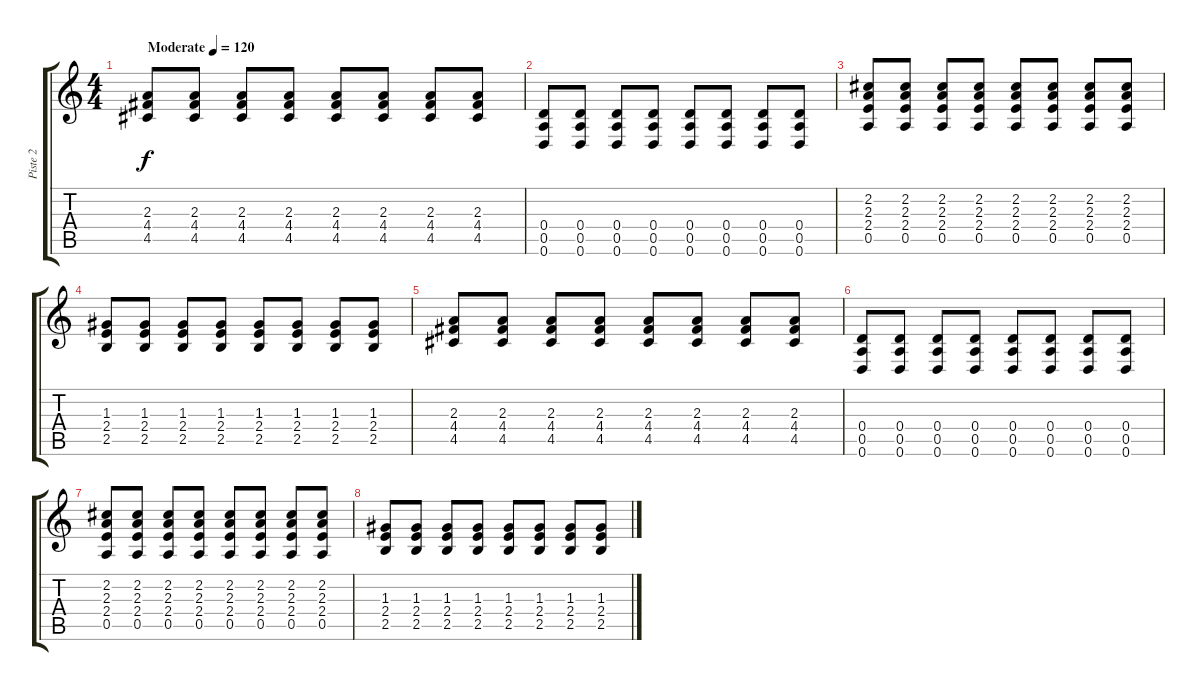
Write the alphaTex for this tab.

\track ("Piste 2" "Piste 2") {instrument acousticguitarsteel}
\staff {score tabs}
\tuning (E4 B3 G3 D3 A2 D2) {hide}
\ts (4 4)
\tempo (120 "Moderate")
\clef g2
\ks c
(2.3 4.4 4.5).8{dy f instrument acousticguitarsteel} (2.3 4.4 4.5).8 (2.3 4.4 4.5).8 (2.3 4.4 4.5).8 (2.3 4.4 4.5).8 (2.3 4.4 4.5).8 (2.3 4.4 4.5).8 (2.3 4.4 4.5).8 |
(0.4 0.5 0.6).8 (0.4 0.5 0.6).8 (0.4 0.5 0.6).8 (0.4 0.5 0.6).8 (0.4 0.5 0.6).8 (0.4 0.5 0.6).8 (0.4 0.5 0.6).8 (0.4 0.5 0.6).8 |
(2.2 2.3 2.4 0.5).8 (2.2 2.3 2.4 0.5).8 (2.2 2.3 2.4 0.5).8 (2.2 2.3 2.4 0.5).8 (2.2 2.3 2.4 0.5).8 (2.2 2.3 2.4 0.5).8 (2.2 2.3 2.4 0.5).8 (2.2 2.3 2.4 0.5).8 |
(1.3 2.4 2.5).8 (1.3 2.4 2.5).8 (1.3 2.4 2.5).8 (1.3 2.4 2.5).8 (1.3 2.4 2.5).8 (1.3 2.4 2.5).8 (1.3 2.4 2.5).8 (1.3 2.4 2.5).8 |
(2.3 4.4 4.5).8 (2.3 4.4 4.5).8 (2.3 4.4 4.5).8 (2.3 4.4 4.5).8 (2.3 4.4 4.5).8 (2.3 4.4 4.5).8 (2.3 4.4 4.5).8 (2.3 4.4 4.5).8 |
(0.4 0.5 0.6).8 (0.4 0.5 0.6).8 (0.4 0.5 0.6).8 (0.4 0.5 0.6).8 (0.4 0.5 0.6).8 (0.4 0.5 0.6).8 (0.4 0.5 0.6).8 (0.4 0.5 0.6).8 |
(2.2 2.3 2.4 0.5).8 (2.2 2.3 2.4 0.5).8 (2.2 2.3 2.4 0.5).8 (2.2 2.3 2.4 0.5).8 (2.2 2.3 2.4 0.5).8 (2.2 2.3 2.4 0.5).8 (2.2 2.3 2.4 0.5).8 (2.2 2.3 2.4 0.5).8 |
(1.3 2.4 2.5).8 (1.3 2.4 2.5).8 (1.3 2.4 2.5).8 (1.3 2.4 2.5).8 (1.3 2.4 2.5).8 (1.3 2.4 2.5).8 (1.3 2.4 2.5).8 (1.3 2.4 2.5).8
